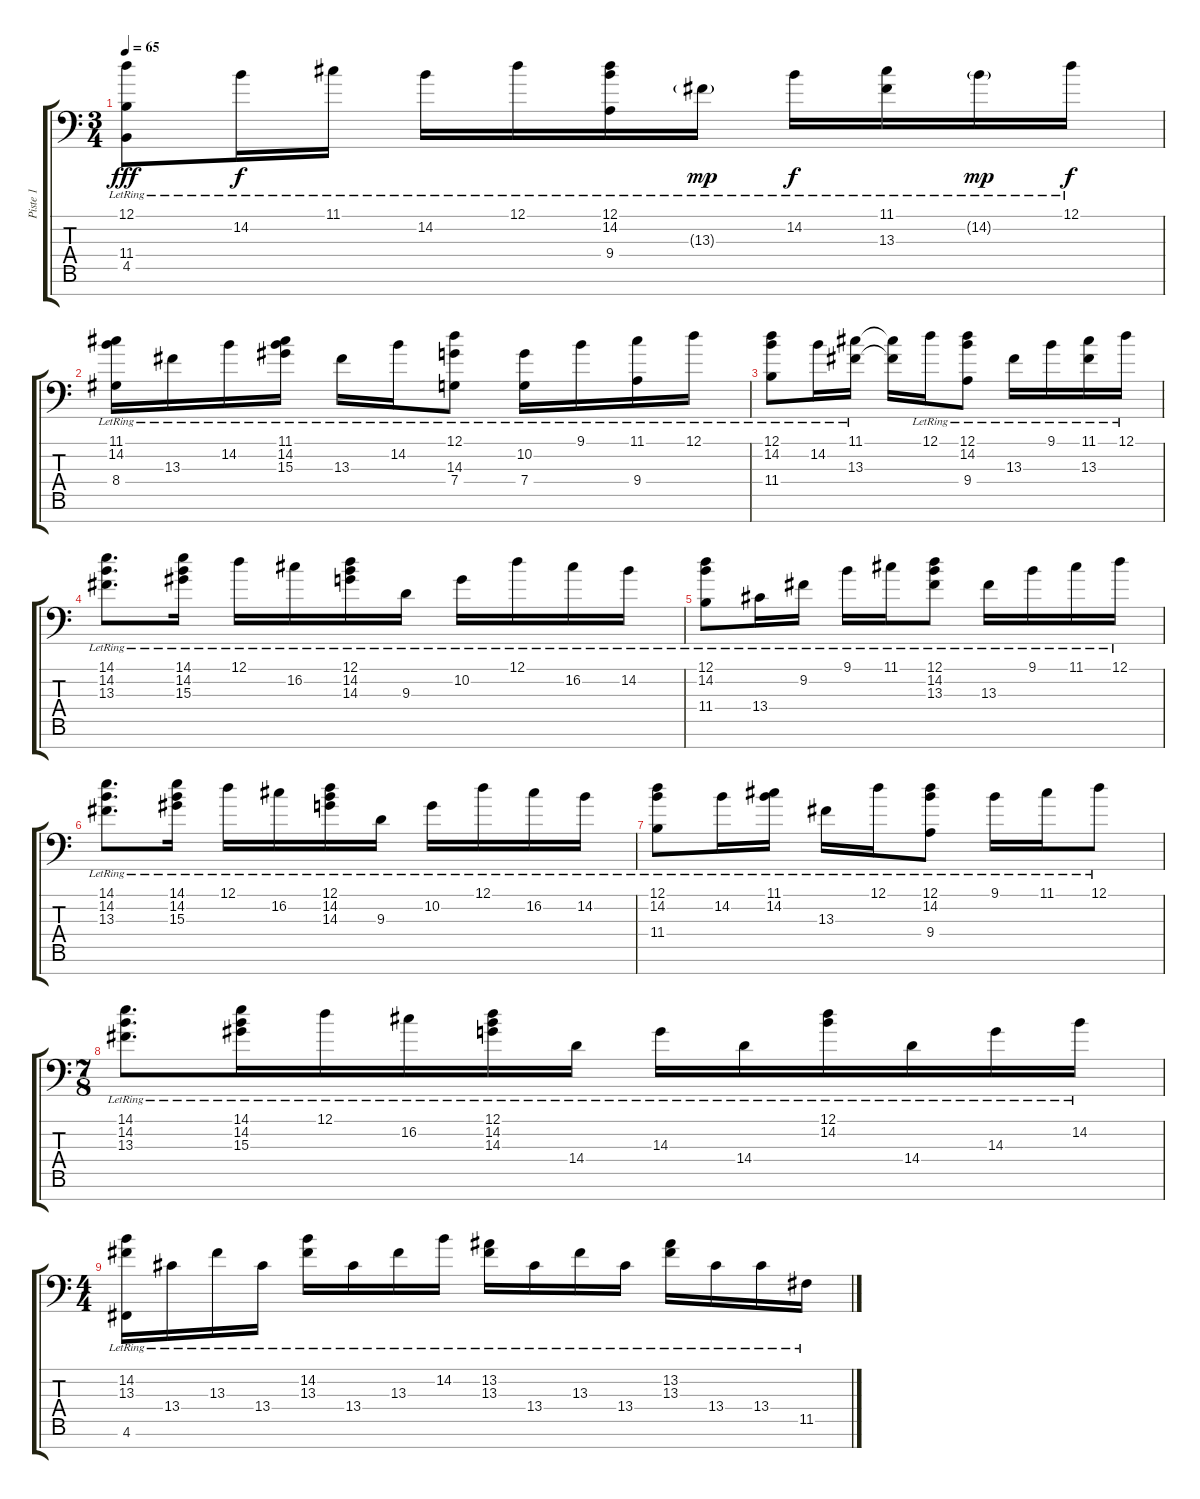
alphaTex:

\track ("Piste 1" "Piste 1") {instrument acousticgrandpiano}
\staff {score tabs}
\tuning (D4 A3 F3 C3 G2 D2 A1) {hide}
\ts (3 4)
\tempo 65
\clef f4
\ks c
(12.1 11.4{lr} 4.5{lr}).8{dy fff} 14.2{lr}.16{dy f} 11.1{lr}.16 14.2{lr}.16 12.1{lr}.16 (12.1{lr} 14.2{lr} 9.4{lr}).16 13.3{g lr}.16{dy mp} 14.2{lr}.16{dy f} (11.1{lr} 13.3{lr}).16 14.2{g lr}.16{dy mp} 12.1{lr}.16{dy f} |
(11.1{lr} 14.2{lr} 8.4{lr}).16 13.3{lr}.16 14.2{lr}.16 (11.1{lr} 14.2{lr} 15.3{lr}).16 13.3{lr}.16 14.2{lr}.16 (12.1{lr} 14.3{lr} 7.4{lr}).8 (10.2 7.4{lr}).16 9.1{lr}.16 (11.1 9.4{lr}).16 12.1{lr}.16 |
(12.1{lr} 14.2{lr} 11.4{lr}).8 14.2{lr}.16 (11.1{lr} 13.3{lr}).16 (11.1{t} 13.3{t}).16 12.1{lr}.16 (12.1{lr} 14.2{lr} 9.4{lr}).8 13.3{lr}.16 9.1{lr}.16 (11.1{lr} 13.3{lr}).16 12.1{lr}.16 |
(14.1{lr} 14.2{lr} 13.3{lr}).8{d} (14.1{lr} 14.2{lr} 15.3{lr}).16 12.1{lr}.16 16.2{lr}.16 (12.1 14.2{lr} 14.3).16 9.3{lr}.16 10.2{lr}.16 12.1{lr}.16 16.2{lr}.16 14.2{lr}.16 |
(12.1{lr} 14.2{lr} 11.4{lr}).8 13.4{lr}.16 9.2{lr}.16 9.1{lr}.16 11.1{lr}.16 (12.1{lr} 14.2{lr} 13.3{lr}).8 13.3{lr}.16 9.1{lr}.16 11.1{lr}.16 12.1{lr}.16 |
(14.1{lr} 14.2{lr} 13.3{lr}).8{d} (14.1{lr} 14.2{lr} 15.3{lr}).16 12.1{lr}.16 16.2{lr}.16 (12.1 14.2{lr} 14.3).16 9.3{lr}.16 10.2{lr}.16 12.1{lr}.16 16.2{lr}.16 14.2{lr}.16 |
(12.1 14.2 11.4{lr}).8 14.2{lr}.16 (11.1{lr} 14.2{lr}).16 13.3{lr}.16 12.1{lr}.16 (12.1{lr} 14.2 9.4{lr}).8 9.1{lr}.16 11.1{lr}.16 12.1{lr}.8 |
\ts (7 8)
(14.1{lr} 14.2{lr} 13.3{lr}).8{d} (14.1{lr} 14.2{lr} 15.3{lr}).16 12.1{lr}.16 16.2{lr}.16 (12.1 14.2{lr} 14.3).16 14.4{lr}.16 14.3{lr}.16 14.4{lr}.16 (12.1{lr} 14.2{lr}).16 14.4{lr}.16 14.3{lr}.16 14.2{lr}.16 |
\ts (4 4)
(14.2{lr} 13.3{lr} 4.6{lr}).16 13.4{lr}.16 13.3{lr}.16 13.4{lr}.16 (14.2{lr} 13.3{lr}).16 13.4{lr}.16 13.3{lr}.16 14.2{lr}.16 (13.2{lr} 13.3{lr}).16 13.4{lr}.16 13.3{lr}.16 13.4{lr}.16 (13.2{lr} 13.3{lr}).16 13.4{lr}.16 13.4{lr}.16 11.5{lr}.16
